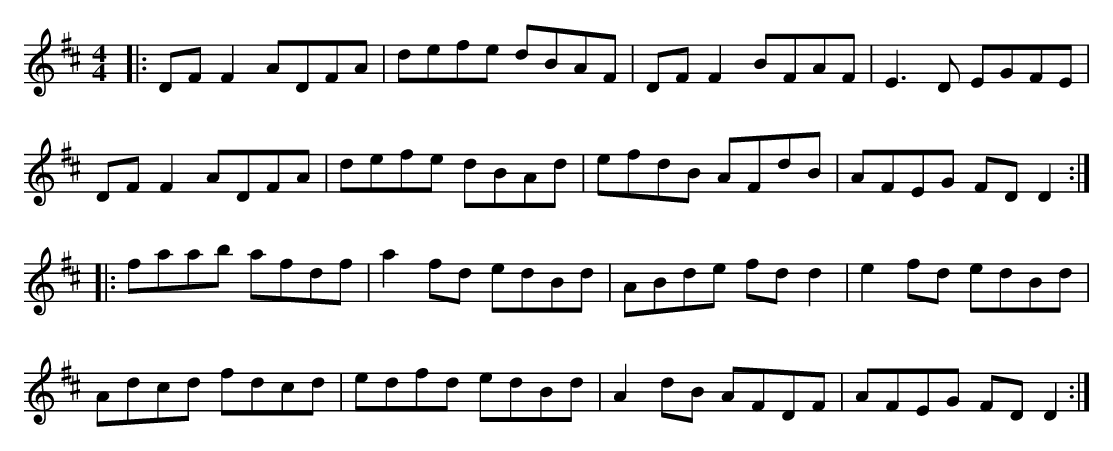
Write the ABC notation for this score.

X:1
M:4/4
K:D
|:DF F2 ADFA|defe dBAF|DF F2 BFAF|E3D EGFE|
DF F2 ADFA|defe dBAd|efdB AFdB|AFEG FD D2:|
|:faab afdf|a2 fd edBd|ABde fd d2|e2 fd edBd|
Adcd fdcd|edfd edBd|A2 dB AFDF|AFEG FD D2:|
